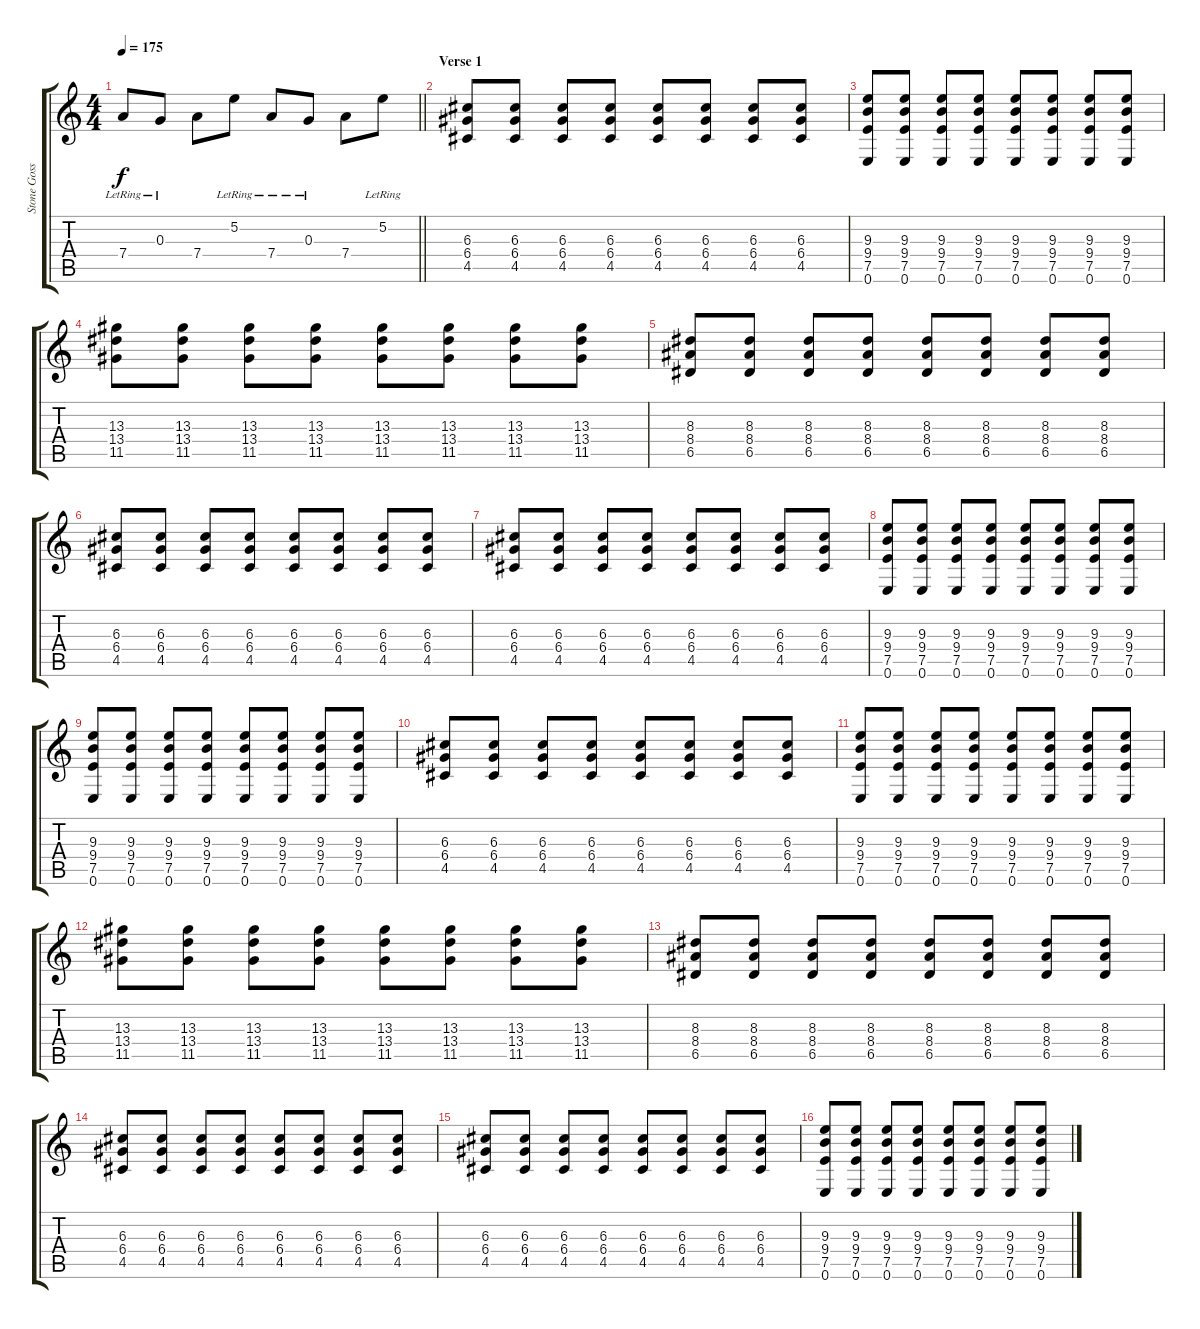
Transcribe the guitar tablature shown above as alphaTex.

\track ("Stone Gossard" "Stone Goss") {instrument distortionguitar}
\staff {score tabs}
\tuning (E4 B3 G3 D3 A2 E2) {hide}
\ts (4 4)
\tempo 175
\clef g2
\barLineRight lightlight
\ks c
7.4{lr}.8{dy f} 0.3{lr}.8 7.4.8 5.2{lr}.8 7.4{lr}.8 0.3{lr}.8 7.4.8 5.2{lr}.8 |
\section ("" "Verse 1")
(6.3 6.4 4.5).8 (6.3 6.4 4.5).8 (6.3 6.4 4.5).8 (6.3 6.4 4.5).8 (6.3 6.4 4.5).8 (6.3 6.4 4.5).8 (6.3 6.4 4.5).8 (6.3 6.4 4.5).8 |
(9.3 9.4 7.5 0.6).8 (9.3 9.4 7.5 0.6).8 (9.3 9.4 7.5 0.6).8 (9.3 9.4 7.5 0.6).8 (9.3 9.4 7.5 0.6).8 (9.3 9.4 7.5 0.6).8 (9.3 9.4 7.5 0.6).8 (9.3 9.4 7.5 0.6).8 |
(13.3 13.4 11.5).8 (13.3 13.4 11.5).8 (13.3 13.4 11.5).8 (13.3 13.4 11.5).8 (13.3 13.4 11.5).8 (13.3 13.4 11.5).8 (13.3 13.4 11.5).8 (13.3 13.4 11.5).8 |
(8.3 8.4 6.5).8 (8.3 8.4 6.5).8 (8.3 8.4 6.5).8 (8.3 8.4 6.5).8 (8.3 8.4 6.5).8 (8.3 8.4 6.5).8 (8.3 8.4 6.5).8 (8.3 8.4 6.5).8 |
(6.3 6.4 4.5).8 (6.3 6.4 4.5).8 (6.3 6.4 4.5).8 (6.3 6.4 4.5).8 (6.3 6.4 4.5).8 (6.3 6.4 4.5).8 (6.3 6.4 4.5).8 (6.3 6.4 4.5).8 |
(6.3 6.4 4.5).8 (6.3 6.4 4.5).8 (6.3 6.4 4.5).8 (6.3 6.4 4.5).8 (6.3 6.4 4.5).8 (6.3 6.4 4.5).8 (6.3 6.4 4.5).8 (6.3 6.4 4.5).8 |
(9.3 9.4 7.5 0.6).8 (9.3 9.4 7.5 0.6).8 (9.3 9.4 7.5 0.6).8 (9.3 9.4 7.5 0.6).8 (9.3 9.4 7.5 0.6).8 (9.3 9.4 7.5 0.6).8 (9.3 9.4 7.5 0.6).8 (9.3 9.4 7.5 0.6).8 |
(9.3 9.4 7.5 0.6).8 (9.3 9.4 7.5 0.6).8 (9.3 9.4 7.5 0.6).8 (9.3 9.4 7.5 0.6).8 (9.3 9.4 7.5 0.6).8 (9.3 9.4 7.5 0.6).8 (9.3 9.4 7.5 0.6).8 (9.3 9.4 7.5 0.6).8 |
(6.3 6.4 4.5).8 (6.3 6.4 4.5).8 (6.3 6.4 4.5).8 (6.3 6.4 4.5).8 (6.3 6.4 4.5).8 (6.3 6.4 4.5).8 (6.3 6.4 4.5).8 (6.3 6.4 4.5).8 |
(9.3 9.4 7.5 0.6).8 (9.3 9.4 7.5 0.6).8 (9.3 9.4 7.5 0.6).8 (9.3 9.4 7.5 0.6).8 (9.3 9.4 7.5 0.6).8 (9.3 9.4 7.5 0.6).8 (9.3 9.4 7.5 0.6).8 (9.3 9.4 7.5 0.6).8 |
(13.3 13.4 11.5).8 (13.3 13.4 11.5).8 (13.3 13.4 11.5).8 (13.3 13.4 11.5).8 (13.3 13.4 11.5).8 (13.3 13.4 11.5).8 (13.3 13.4 11.5).8 (13.3 13.4 11.5).8 |
(8.3 8.4 6.5).8 (8.3 8.4 6.5).8 (8.3 8.4 6.5).8 (8.3 8.4 6.5).8 (8.3 8.4 6.5).8 (8.3 8.4 6.5).8 (8.3 8.4 6.5).8 (8.3 8.4 6.5).8 |
(6.3 6.4 4.5).8 (6.3 6.4 4.5).8 (6.3 6.4 4.5).8 (6.3 6.4 4.5).8 (6.3 6.4 4.5).8 (6.3 6.4 4.5).8 (6.3 6.4 4.5).8 (6.3 6.4 4.5).8 |
(6.3 6.4 4.5).8 (6.3 6.4 4.5).8 (6.3 6.4 4.5).8 (6.3 6.4 4.5).8 (6.3 6.4 4.5).8 (6.3 6.4 4.5).8 (6.3 6.4 4.5).8 (6.3 6.4 4.5).8 |
(9.3 9.4 7.5 0.6).8 (9.3 9.4 7.5 0.6).8 (9.3 9.4 7.5 0.6).8 (9.3 9.4 7.5 0.6).8 (9.3 9.4 7.5 0.6).8 (9.3 9.4 7.5 0.6).8 (9.3 9.4 7.5 0.6).8 (9.3 9.4 7.5 0.6).8
